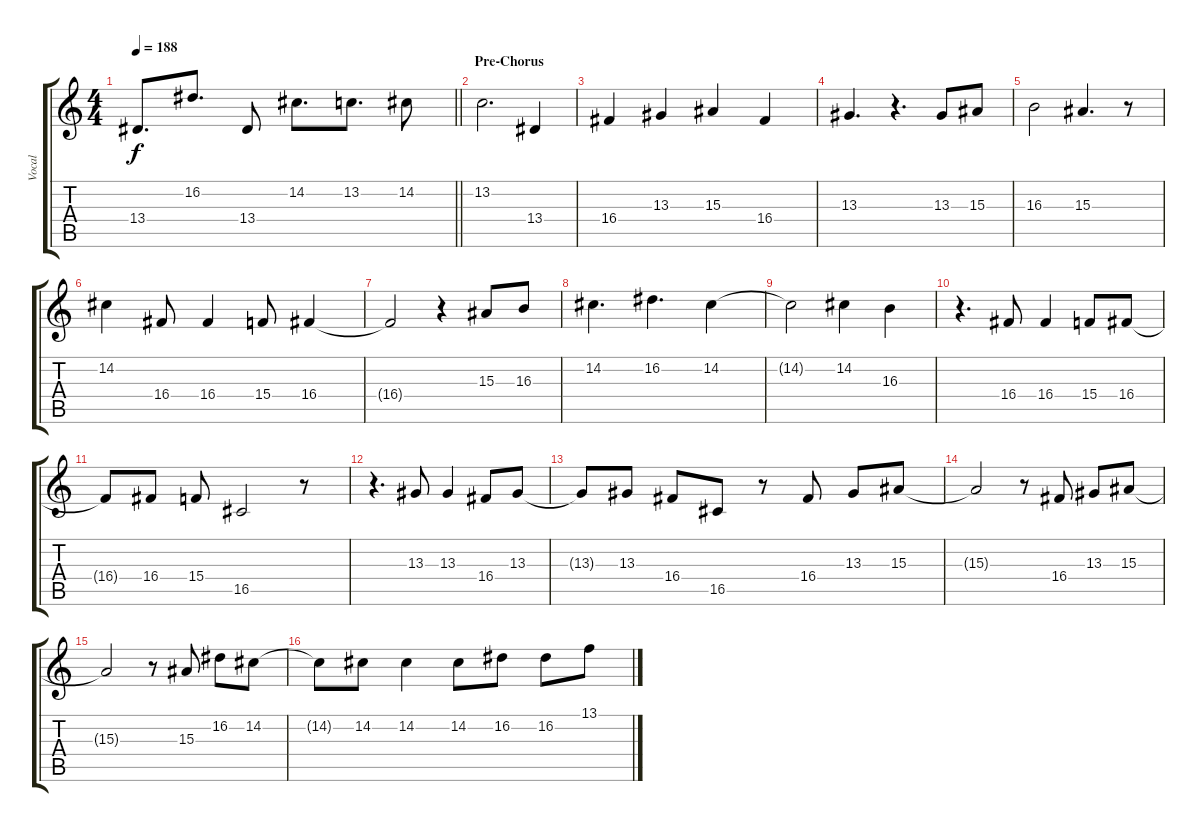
\track ("Vocal" "Vocal") {instrument acousticgrandpiano}
\staff {score tabs}
\tuning (E4 B3 G3 D3 A2 E2) {hide}
\ts (4 4)
\tempo 188
\clef g2
\barLineRight lightlight
\ks c
13.4.8{d dy f} 16.2.8{d} 13.4.8 14.2.8{d} 13.2.8{d} 14.2.8 |
\section ("" "Pre-Chorus")
13.2.2{d} 13.4.4 |
16.4.4 13.3.4 15.3.4 16.4.4 |
13.3.4{d} r.4{d} 13.3.8 15.3.8 |
16.3.2 15.3.4{d} r.8 |
14.2.4 16.4.8 16.4.4 15.4.8 16.4.4 |
16.4{t}.2 r.4 15.3.8 16.3.8 |
14.2.4{d} 16.2.4{d} 14.2.4 |
14.2{t}.2 14.2.4 16.3.4 |
r.4{d} 16.4.8 16.4.4 15.4.8 16.4.8 |
16.4{t}.8 16.4.8 15.4.8 16.5.2 r.8 |
r.4{d} 13.3.8 13.3.4 16.4.8 13.3.8 |
13.3{t}.8 13.3.8 16.4.8 16.5.8 r.8 16.4.8 13.3.8 15.3.8 |
15.3{t}.2 r.8 16.4.8 13.3.8 15.3.8 |
15.3{t}.2 r.8 15.3.8 16.2.8 14.2.8 |
14.2{t}.8 14.2.8 14.2.4 14.2.8 16.2.8 16.2.8 13.1.8
